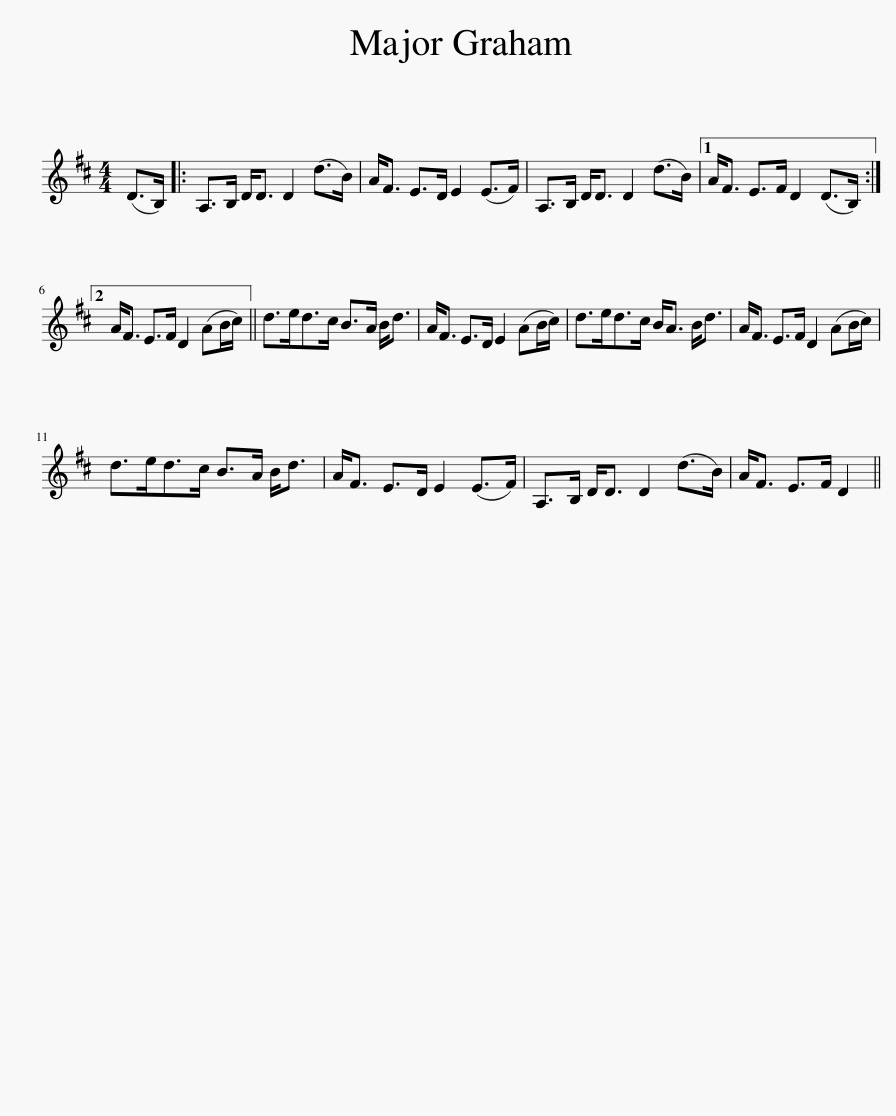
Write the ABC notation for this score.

X:1
L:1/8
M:4/4
I:linebreak $
K:D
V:1 treble
V:1
 (D>B,) |: A,>B, D<D D2 (d>B) | A<F E>D E2 (E>F) | A,>B, D<D D2 (d>B) |1 A<F E>F D2 (D>B,) :|2$ %5
 A<F E>F D2 (AB/c/) || d>ed>c B>A B<d | A<F E>D E2 (AB/c/) | d>ed>c B<A B<d | A<F E>F D2 (AB/c/) |$ %10
 d>ed>c B>A B<d | A<F E>D E2 (E>F) | A,>B, D<D D2 (d>B) | A<F E>F D2 || %14
